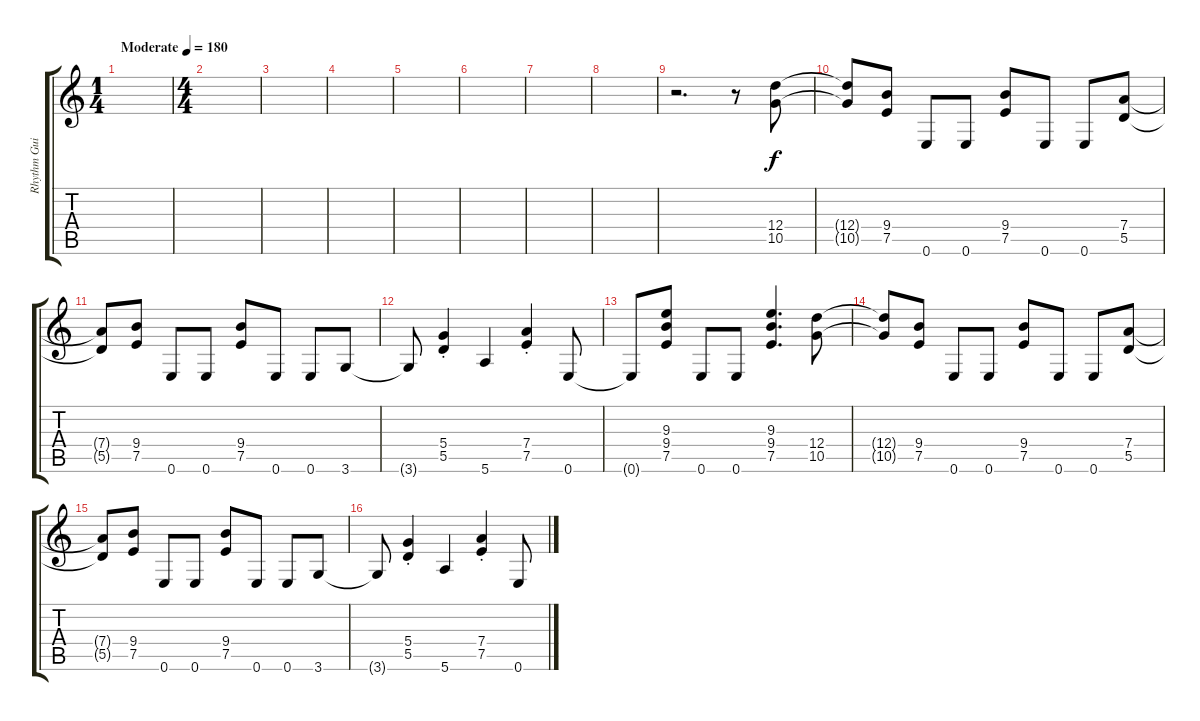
\track ("Rhythm Guitar" "Rhythm Gui") {instrument distortionguitar}
\staff {score tabs}
\tuning (E4 B3 G3 D3 A2 E2) {hide}
\ts (1 4)
\tempo (180 "Moderate")
\clef g2
\ks c
|
\ts (4 4)
|
|
|
|
|
|
|
r.2{d} r.8 (12.4 10.5).8 |
(12.4{t} 10.5{t}).8 (9.4 7.5).8 0.6.8 0.6.8 (9.4 7.5).8 0.6.8 0.6.8 (7.4 5.5).8 |
(7.4{t} 5.5{t}).8 (9.4 7.5).8 0.6.8 0.6.8 (9.4 7.5).8 0.6.8 0.6.8 3.6.8 |
3.6{t}.8 (5.4{st} 5.5).4 5.6.4 (7.4{st} 7.5).4 0.6.8 |
0.6{t}.8 (9.3 9.4 7.5).8 0.6.8 0.6.8 (9.3 9.4 7.5).4{d} (12.4 10.5).8 |
(12.4{t} 10.5{t}).8 (9.4 7.5).8 0.6.8 0.6.8 (9.4 7.5).8 0.6.8 0.6.8 (7.4 5.5).8 |
(7.4{t} 5.5{t}).8 (9.4 7.5).8 0.6.8 0.6.8 (9.4 7.5).8 0.6.8 0.6.8 3.6.8 |
3.6{t}.8 (5.4{st} 5.5).4 5.6.4 (7.4{st} 7.5).4 0.6.8
